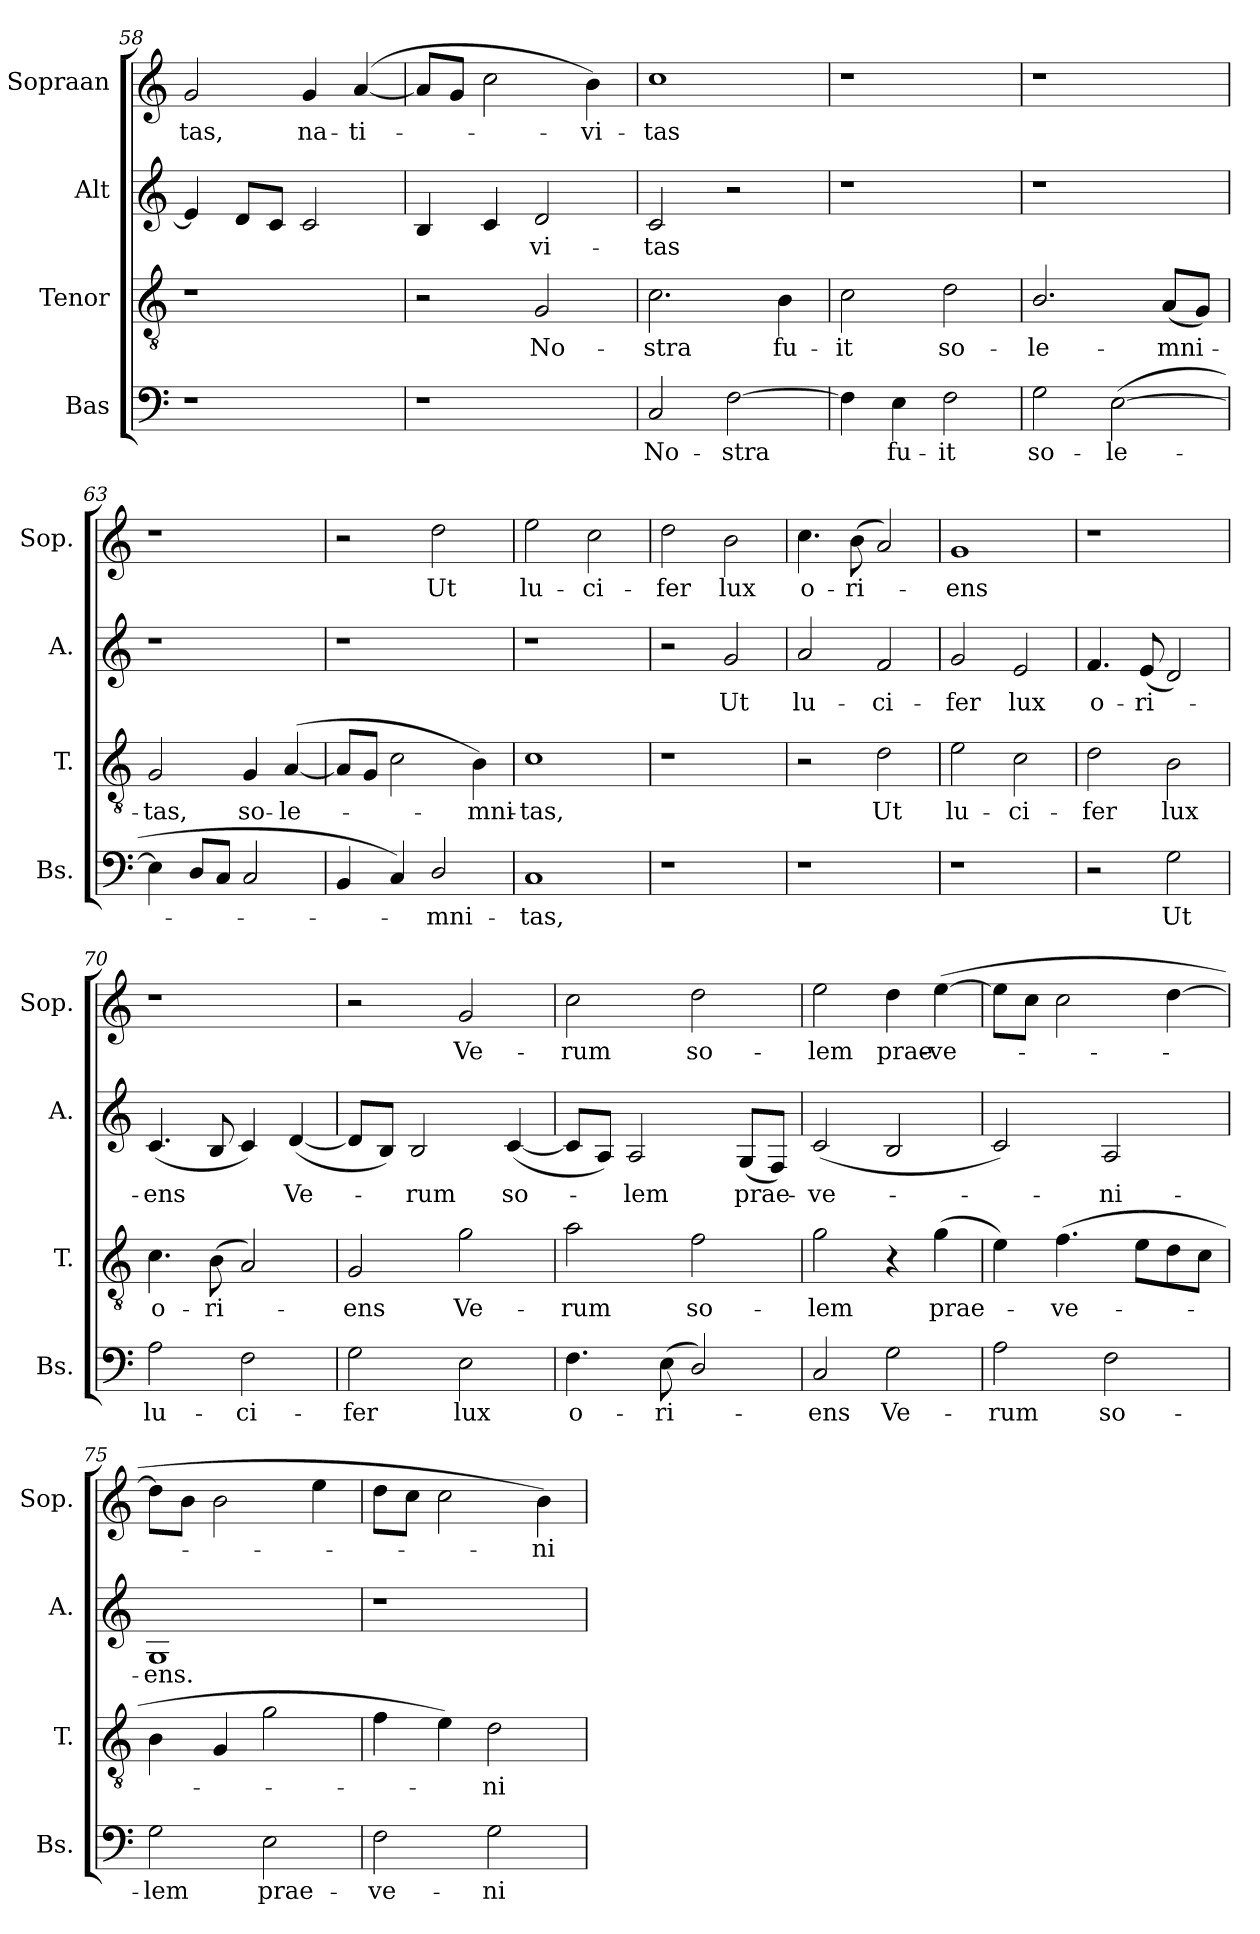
**kern	**text	**kern	**text	**kern	**text	**kern	**text
*part4	*part4	*part3	*part3	*part2	*part2	*part1	*part1
*staff4	*staff4	*staff3	*staff3	*staff2	*staff2	*staff1	*staff1
*I"Bas	*	*I"Tenor	*	*I"Alt	*	*I"Sopraan	*
*I'Bs.	*	*I'T.	*	*I'A.	*	*I'Sop.	*
!!LO:LB:g=z
*clefF4	*	*clefGv2	*	*clefG2	*	*clefG2	*
*k[]	*	*k[]	*	*k[]	*	*k[]	*
=58	=58	=58	=58	=58	=58	=58	=58
!	!	!	!	!	!	!	!LO:LY:b
1r	.	1r	.	4e/]	.	2g/	tas,
.	.	.	.	8d/L	.	.	.
.	.	.	.	8c/J	.	.	.
!	!	!	!	!	!	!	!LO:LY:b
.	.	.	.	2c/	.	4g/	na-
!	!	!	!	!	!	!	!LO:LY:b
.	.	.	.	.	.	(<[4a/	-ti-
=59	=59	=59	=59	=59	=59	=59	=59
1r	.	2r	.	4B/	.	8a/L]	.
.	.	.	.	.	.	8g/J	.
.	.	.	.	4c/	.	2cc\	.
!	!	!	!LO:LY:b	!	!LO:LY:b	!	!
.	.	2G/	No-	2d/	vi-	.	.
!	!	!	!	!	!	!	!LO:LY:b
.	.	.	.	.	.	4b\)	vi-
=60	=60	=60	=60	=60	=60	=60	=60
!	!LO:LY:b	!	!LO:LY:b	!	!LO:LY:b	!	!LO:LY:b
2C/	No-	2.c\	-stra	2c/	-tas	1cc	-tas
!	!LO:LY:b	!	!	!	!	!	!
[2F\	-stra	.	.	2r	.	.	.
!	!	!	!LO:LY:b	!	!	!	!
.	.	4B\	fu-	.	.	.	.
=61	=61	=61	=61	=61	=61	=61	=61
!	!	!	!LO:LY:b	!	!	!	!
4F\]	.	2c\	-it	1r	.	1r	.
!	!LO:LY:b	!	!	!	!	!	!
4E\	fu-	.	.	.	.	.	.
!	!LO:LY:b	!	!LO:LY:b	!	!	!	!
2F\	-it	2d\	so-	.	.	.	.
=62	=62	=62	=62	=62	=62	=62	=62
!	!LO:LY:b	!	!LO:LY:b	!	!	!	!
2G\	so-	2.B/	-le-	1r	.	1r	.
!	!LO:LY:b	!	!	!	!	!	!
(<[2E\	-le-	.	.	.	.	.	.
!	!	!	!LO:LY:b	!	!	!	!
.	.	(<8A/L	-mni-	.	.	.	.
.	.	8G/J)	.	.	.	.	.
=63	=63	=63	=63	=63	=63	=63	=63
!	!	!	!LO:LY:b	!	!	!	!
4E\]	.	2G/	tas,	1r	.	1r	.
8D/L	.	.	.	.	.	.	.
8C/J	.	.	.	.	.	.	.
!	!	!	!LO:LY:b	!	!	!	!
2C/	.	4G/	so-	.	.	.	.
!	!	!	!LO:LY:b	!	!	!	!
.	.	(<[4A/	-le-	.	.	.	.
=64	=64	=64	=64	=64	=64	=64	=64
4BB/	.	8A/L]	.	1r	.	2r	.
.	.	8G/J	.	.	.	.	.
4C/)	.	2c\	.	.	.	.	.
!	!LO:LY:b	!	!	!	!	!	!LO:LY:b
2D/	mni-	.	.	.	.	2dd\	Ut
!	!	!	!LO:LY:b	!	!	!	!
.	.	4B\)	mni-	.	.	.	.
!!LO:PB:g=z
=65	=65	=65	=65	=65	=65	=65	=65
!	!LO:LY:b	!	!LO:LY:b	!	!	!	!LO:LY:b
1C	-tas,	1c	-tas,	1r	.	2ee\	lu-
!	!	!	!	!	!	!	!LO:LY:b
.	.	.	.	.	.	2cc\	-ci-
=66	=66	=66	=66	=66	=66	=66	=66
!	!	!	!	!	!	!	!LO:LY:b
1r	.	1r	.	2r	.	2dd\	-fer
!	!	!	!	!	!LO:LY:b	!	!LO:LY:b
.	.	.	.	2g/	Ut	2b\	lux
=67	=67	=67	=67	=67	=67	=67	=67
!	!	!	!	!	!LO:LY:b	!	!LO:LY:b
1r	.	2r	.	2a/	lu-	4.cc\	o-
!	!	!	!	!	!	!	!LO:LY:b
.	.	.	.	.	.	(<8b\	-ri-
!	!	!	!LO:LY:b	!	!LO:LY:b	!	!
.	.	2d\	Ut	2f/	-ci-	2a/)	.
=68	=68	=68	=68	=68	=68	=68	=68
!	!	!	!LO:LY:b	!	!LO:LY:b	!	!LO:LY:b
1r	.	2e\	lu-	2g/	-fer	1g	ens
!	!	!	!LO:LY:b	!	!LO:LY:b	!	!
.	.	2c\	-ci-	2e/	lux	.	.
=69	=69	=69	=69	=69	=69	=69	=69
!	!	!	!LO:LY:b	!	!LO:LY:b	!	!
2r	.	2d\	-fer	4.f/	o-	1r	.
!	!	!	!	!	!LO:LY:b	!	!
.	.	.	.	(<8e/	-ri-	.	.
!	!LO:LY:b	!	!LO:LY:b	!	!	!	!
2G\	Ut	2B\	lux	2d/)	.	.	.
=70	=70	=70	=70	=70	=70	=70	=70
!	!LO:LY:b	!	!LO:LY:b	!	!LO:LY:b	!	!
2A\	lu-	4.c\	o-	(<4.c/	ens	1r	.
!	!	!	!LO:LY:b	!	!	!	!
.	.	(<8B\	-ri-	8B/	.	.	.
!	!LO:LY:b	!	!	!	!	!	!
2F\	-ci-	2A/)	.	4c/)	.	.	.
!	!	!	!	!	!LO:LY:b	!	!
.	.	.	.	(<[4d/	Ve-	.	.
=71	=71	=71	=71	=71	=71	=71	=71
!	!LO:LY:b	!	!LO:LY:b	!	!	!	!
2G\	-fer	2G/	ens	8d/L]	.	2r	.
.	.	.	.	8B/J)	.	.	.
!	!	!	!	!	!LO:LY:b	!	!
.	.	.	.	2B/	rum	.	.
!	!LO:LY:b	!	!LO:LY:b	!	!	!	!LO:LY:b
2E\	lux	2g\	Ve-	.	.	2g/	Ve-
!	!	!	!	!	!LO:LY:b	!	!
.	.	.	.	(<[4c/	so-	.	.
=72	=72	=72	=72	=72	=72	=72	=72
!	!LO:LY:b	!	!LO:LY:b	!	!	!	!LO:LY:b
4.F\	o-	2a\	-rum	8c/L]	.	2cc\	-rum
.	.	.	.	8A/J)	.	.	.
!	!	!	!	!	!LO:LY:b	!	!
.	.	.	.	2A/	lem	.	.
!	!LO:LY:b	!	!	!	!	!	!
(<8E\	-ri-	.	.	.	.	.	.
!	!	!	!LO:LY:b	!	!	!	!LO:LY:b
2D/)	.	2f\	so-	.	.	2dd\	so-
!	!	!	!	!	!LO:LY:b	!	!
.	.	.	.	(<8G/L	prae-	.	.
.	.	.	.	8F/J)	.	.	.
!!LO:LB:g=z
=73	=73	=73	=73	=73	=73	=73	=73
!	!LO:LY:b	!	!LO:LY:b	!	!LO:LY:b	!	!LO:LY:b
2C/	ens	2g\	-lem	(<2c/	ve-	2ee\	-lem
!	!LO:LY:b	!	!	!	!	!	!LO:LY:b
2G\	Ve-	4r	.	2B/	.	4dd\	prae-
!	!	!	!LO:LY:b	!	!	!	!LO:LY:b
.	.	(>4g\	prae-	.	.	(>[4ee\	-ve-
=74	=74	=74	=74	=74	=74	=74	=74
!	!LO:LY:b	!	!	!	!	!	!
2A\	-rum	4e\)	.	2c/)	.	8ee\L]	.
.	.	.	.	.	.	8cc\J	.
!	!	!	!LO:LY:b	!	!	!	!
.	.	(>4.f\	ve-	.	.	2cc\	.
!	!LO:LY:b	!	!	!	!LO:LY:b	!	!
2F\	so-	.	.	2A/	ni-	.	.
.	.	8e\L	.	.	.	.	.
.	.	8d\	.	.	.	[4dd\	.
.	.	8c\J	.	.	.	.	.
=75	=75	=75	=75	=75	=75	=75	=75
!	!LO:LY:b	!	!	!	!LO:LY:b	!	!
2G\	-lem	4B\	.	1G	-ens.	8dd\L]	.
.	.	.	.	.	.	8b\J	.
.	.	4G/	.	.	.	2b\	.
!	!LO:LY:b	!	!	!	!	!	!
2E\	prae-	2g\	.	.	.	.	.
.	.	.	.	.	.	4ee\	.
=76	=76	=76	=76	=76	=76	=76	=76
!	!LO:LY:b	!	!	!	!	!	!
2F\	-ve-	4f\	.	1r	.	8dd\L	.
.	.	.	.	.	.	8cc\J	.
.	.	4e\)	.	.	.	2cc\	.
!	!LO:LY:b	!	!LO:LY:b	!	!	!	!
2G\	-ni-	2d\	ni-	.	.	.	.
!	!	!	!	!	!	!	!LO:LY:b
.	.	.	.	.	.	4b\)	ni-
=	=	=	=	=	=	=	=
*-	*-	*-	*-	*-	*-	*-	*-
